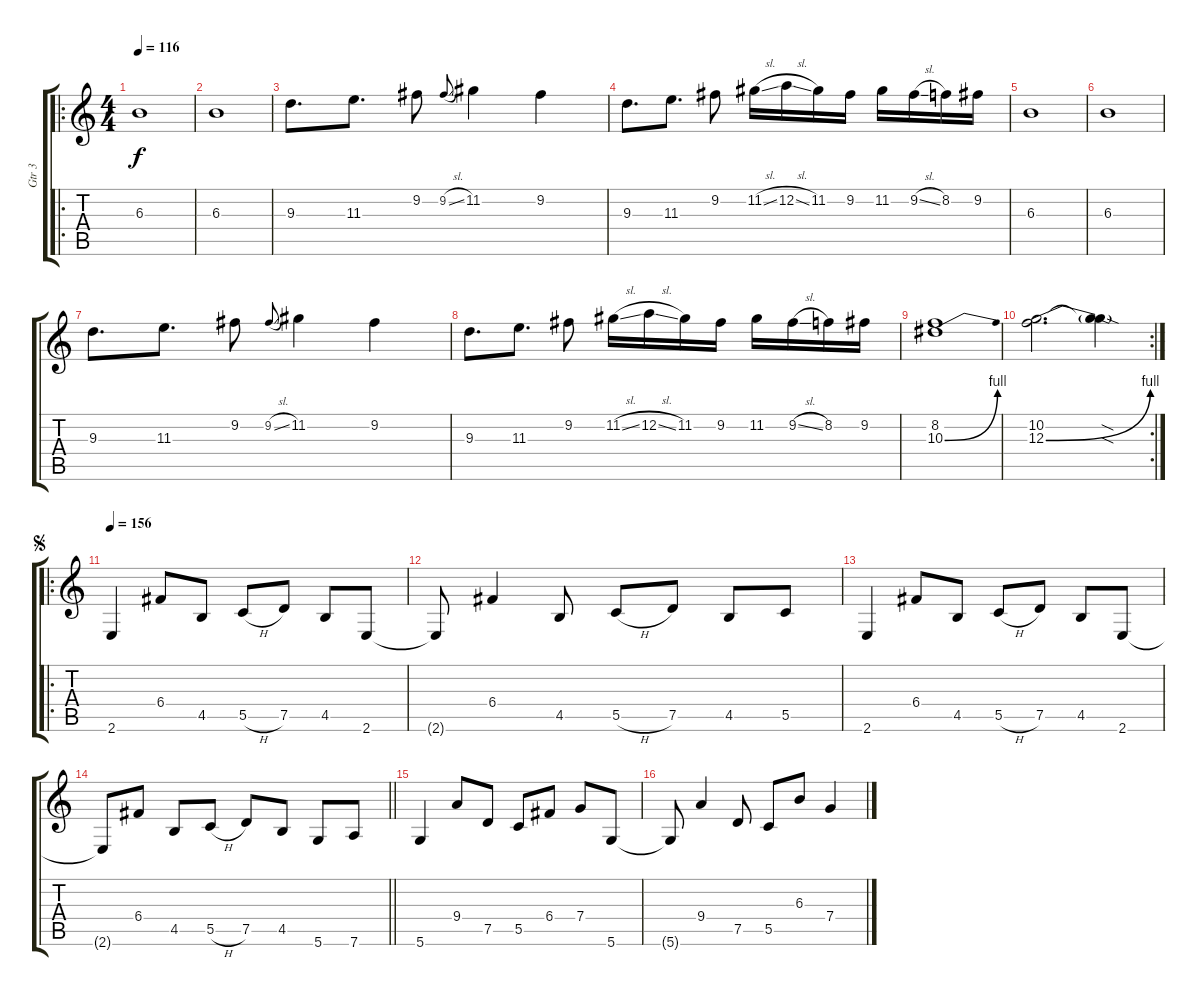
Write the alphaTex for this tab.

\track ("Gtr 3" "Gtr 3") {instrument distortionguitar}
\staff {score tabs}
\tuning (D4 A3 F3 C3 G2 D2) {hide}
\ro
\ts (4 4)
\tempo 116
\clef g2
\ks c
6.3.1{dy f instrument distortionguitar} |
6.3.1 |
9.3.8{d} 11.3.8{d} 9.2.8 9.2{sl}.8{gr onbeat} 11.2.4 9.2.4 |
9.3.8{d} 11.3.8{d} 9.2.8 11.2{sl}.16 12.2{sl}.16 11.2.16 9.2.16 11.2.16 9.2{sl}.16 8.2.16 9.2.16 |
6.3.1 |
6.3.1 |
9.3.8{d} 11.3.8{d} 9.2.8 9.2{sl}.8{gr onbeat} 11.2.4 9.2.4 |
9.3.8{d} 11.3.8{d} 9.2.8 11.2{sl}.16 12.2{sl}.16 11.2.16 9.2.16 11.2.16 9.2{sl}.16 8.2.16 9.2.16 |
(8.2 10.3{be (bend 0 0 60 4)}).1 |
\rc 2
(10.2 12.3{be (bend 0 0 60 4)}).2{d} (10.2{sod t} 12.3{sod t}).4 |
\ro
\jump segno
\tempo 156
2.6.4{instrument distortionguitar} 6.4.8 4.5.8 5.5{h}.8 7.5.8 4.5.8 2.6.8 |
2.6{t}.8 6.4.4 4.5.8 5.5{h}.8 7.5.8 4.5.8 5.5.8 |
2.6.4 6.4.8 4.5.8 5.5{h}.8 7.5.8 4.5.8 2.6.8 |
\barLineRight lightlight
2.6{t}.8 6.4.8 4.5.8 5.5{h}.8 7.5.8 4.5.8 5.6.8 7.6.8 |
5.6.4 9.4.8 7.5.8 5.5.8 6.4.8 7.4.8 5.6.8 |
5.6{t}.8 9.4.4 7.5.8 5.5.8 6.3.8 7.4.4
